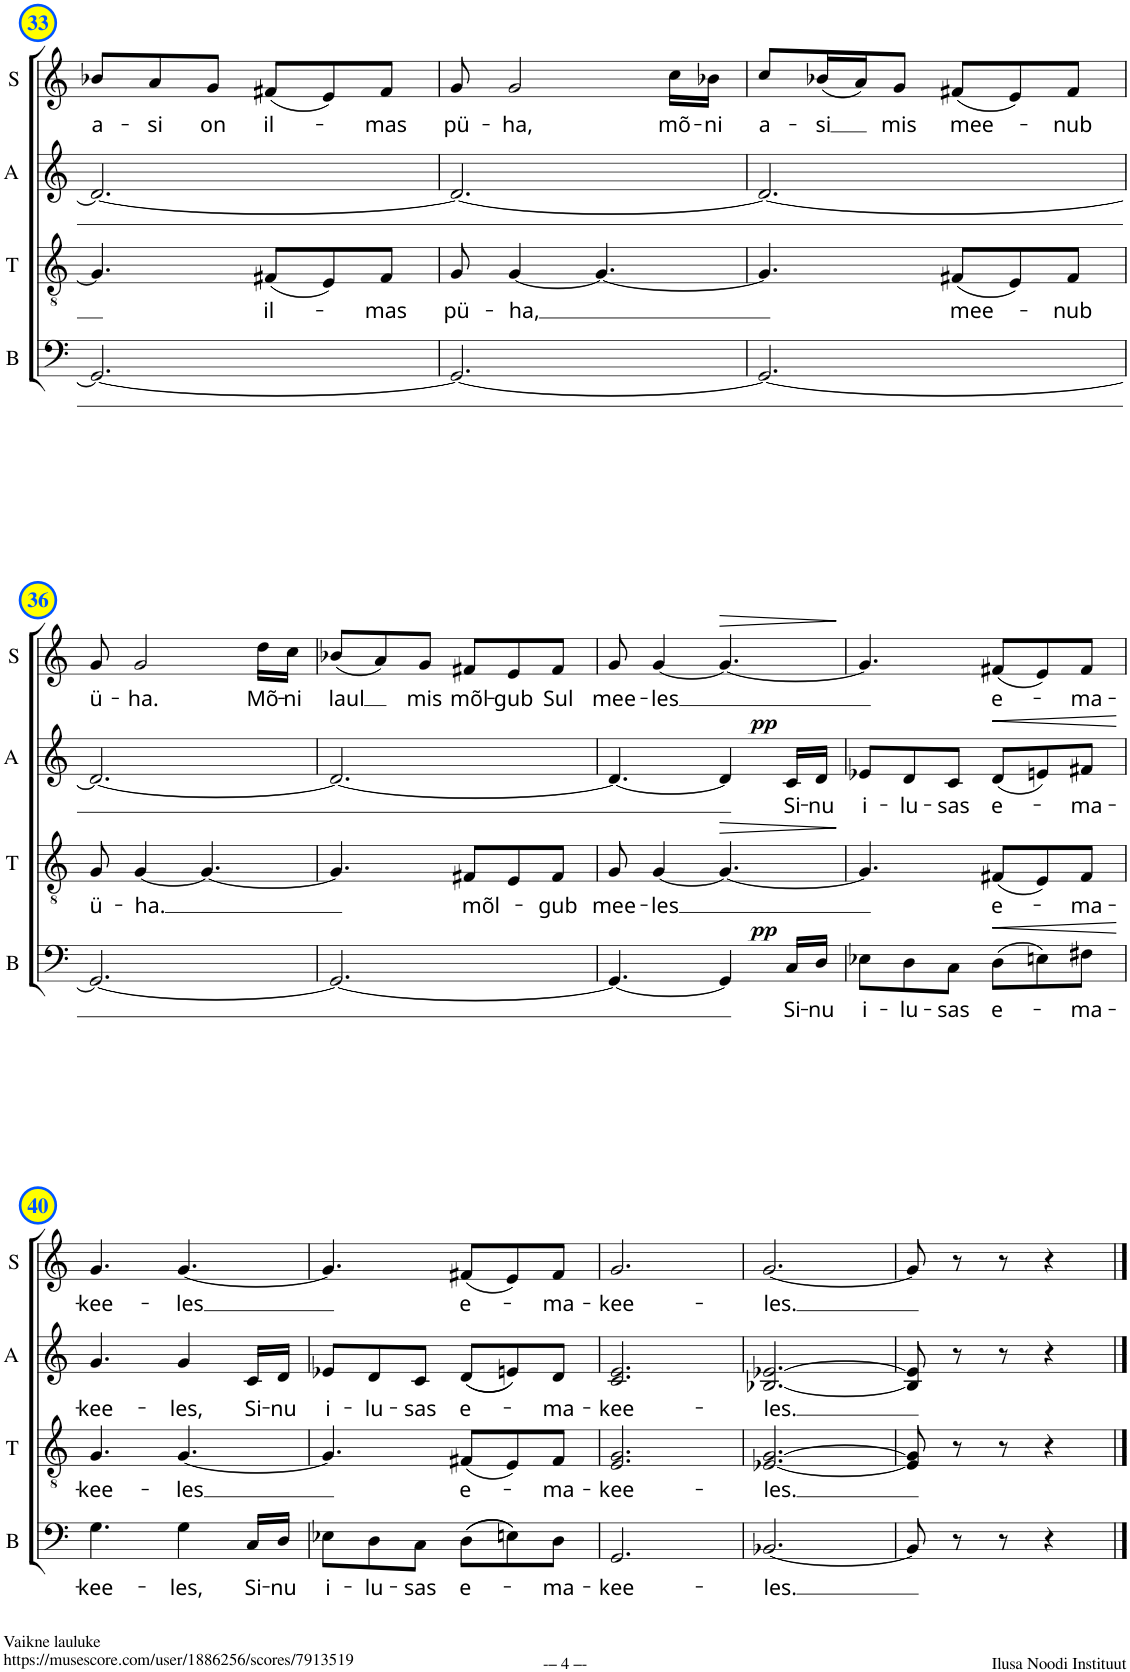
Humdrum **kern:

**kern	**text	**dynam	**kern	**text	**dynam	**kern	**text	**dynam	**kern	**text	**dynam
*part4	*part4	*part4	*part3	*part3	*part3	*part2	*part2	*part2	*part1	*part1	*part1
*staff4	*staff4	*staff4	*staff3	*staff3	*staff3	*staff2	*staff2	*staff2	*staff1	*staff1	*staff1
*I"B	*	*	*I"T	*	*	*I"A	*	*	*I"S	*	*
*I'B	*	*	*I'T	*	*	*I'A	*	*	*I'S	*	*
!!LO:PB:g=z
*clefF4	*	*	*clefGv2	*	*	*clefG2	*	*	*clefG2	*	*
*	*	*	*	*	*	*Trd1c2	*	*	*	*	*
*k[]	*	*	*k[]	*	*	*k[]	*	*	*k[]	*	*
*M6/8	*	*	*M6/8	*	*	*M6/8	*	*	*M6/8	*	*
=33	=33	=33	=33	=33	=33	=33	=33	=33	=33	=33	=33
!	!	!	!	!	!	!	!	!	!	!LO:LY:b	!
2.GG/_	.	.	4.G/]	.	.	2.d/_	.	.	8b-X/L	a-	.
!	!	!	!	!	!	!	!	!	!	!LO:LY:b	!
.	.	.	.	.	.	.	.	.	8a/	-si	.
!	!	!	!	!	!	!	!	!	!	!LO:LY:b	!
.	.	.	.	.	.	.	.	.	8g/J	on	.
!	!	!	!	!LO:LY:b	!	!	!	!	!	!LO:LY:b	!
.	.	.	(8F#X/L	il-	.	.	.	.	(8f#X/L	il-	.
.	.	.	8E/)	.	.	.	.	.	8e/)	.	.
!	!	!	!	!LO:LY:b	!	!	!	!	!	!LO:LY:b	!
.	.	.	8F#/J	-mas	.	.	.	.	8f#/J	-mas	.
=34	=34	=34	=34	=34	=34	=34	=34	=34	=34	=34	=34
!	!	!	!	!LO:LY:b	!	!	!	!	!	!LO:LY:b	!
2.GG/_	.	.	8G/	pü-	.	2.d/_	.	.	8g/	pü-	.
!	!	!	!	!LO:LY:b	!	!	!	!	!	!LO:LY:b	!
.	.	.	[4G/	-ha,	.	.	.	.	2g/	-ha,	.
.	.	.	4.G/_	.	.	.	.	.	.	.	.
!	!	!	!	!	!	!	!	!	!	!LO:LY:b	!
.	.	.	.	.	.	.	.	.	16cc\LL	mõ-	.
!	!	!	!	!	!	!	!	!	!	!LO:LY:b	!
.	.	.	.	.	.	.	.	.	16b-X\JJ	-ni	.
=35	=35	=35	=35	=35	=35	=35	=35	=35	=35	=35	=35
!	!	!	!	!	!	!	!	!	!	!LO:LY:b	!
2.GG/_	.	.	4.G/]	.	.	2.d/_	.	.	8cc/L	a-	.
!	!	!	!	!	!	!	!	!	!	!LO:LY:b	!
.	.	.	.	.	.	.	.	.	(16b-X/L	-si	.
.	.	.	.	.	.	.	.	.	16a/J)	.	.
!	!	!	!	!	!	!	!	!	!	!LO:LY:b	!
.	.	.	.	.	.	.	.	.	8g/J	mis	.
!	!	!	!	!LO:LY:b	!	!	!	!	!	!LO:LY:b	!
.	.	.	(8F#X/L	mee-	.	.	.	.	(8f#X/L	mee-	.
.	.	.	8E/)	.	.	.	.	.	8e/)	.	.
!	!	!	!	!LO:LY:b	!	!	!	!	!	!LO:LY:b	!
.	.	.	8F#/J	-nub	.	.	.	.	8f#/J	-nub	.
!!LO:LB:g=z
=36	=36	=36	=36	=36	=36	=36	=36	=36	=36	=36	=36
!	!	!	!	!LO:LY:b	!	!	!	!	!	!LO:LY:b	!
2.GG/_	.	.	8G/	ü-	.	2.d/_	.	.	8g/	ü-	.
!	!	!	!	!LO:LY:b	!	!	!	!	!	!LO:LY:b	!
.	.	.	[4G/	-ha.	.	.	.	.	2g/	-ha.	.
.	.	.	4.G/_	.	.	.	.	.	.	.	.
!	!	!	!	!	!	!	!	!	!	!LO:LY:b	!
.	.	.	.	.	.	.	.	.	16dd\LL	Mõ-	.
!	!	!	!	!	!	!	!	!	!	!LO:LY:b	!
.	.	.	.	.	.	.	.	.	16cc\JJ	-ni	.
=37	=37	=37	=37	=37	=37	=37	=37	=37	=37	=37	=37
!	!	!	!	!	!	!	!	!	!	!LO:LY:b	!
2.GG/_	.	.	4.G/]	.	.	2.d/_	.	.	(8b-X/L	laul	.
.	.	.	.	.	.	.	.	.	8a/)	.	.
!	!	!	!	!	!	!	!	!	!	!LO:LY:b	!
.	.	.	.	.	.	.	.	.	8g/J	mis	.
!	!	!	!	!LO:LY:b	!	!	!	!	!	!LO:LY:b	!
.	.	.	8F#X/L	mõl-	.	.	.	.	8f#X/L	mõl-	.
!	!	!	!	!	!	!	!	!	!	!LO:LY:b	!
.	.	.	8E/	.	.	.	.	.	8e/	gub	.
!	!	!	!	!LO:LY:b	!	!	!	!	!	!LO:LY:b	!
.	.	.	8F#/J	-gub	.	.	.	.	8f#/J	Sul	.
=38	=38	=38	=38	=38	=38	=38	=38	=38	=38	=38	=38
!	!	!	!	!LO:LY:b	!	!	!	!	!	!LO:LY:b	!
4.GG/_	.	.	8G/	mee-	.	4.d/_	.	.	8g/	mee-	.
!	!	!	!	!LO:LY:b	!	!	!	!	!	!LO:LY:b	!
.	.	.	[4G/	-les	.	.	.	.	[4g/	-les	.
!	!	!	!	!	!LO:HP:b	!	!	!	!	!	!LO:HP:b
4GG/]	.	.	4.G/_	.	>	4d/]	.	.	4.g/_	.	>
!	!LO:LY:b	!LO:DY:a	!	!	!	!	!LO:LY:b	!LO:DY:a	!	!	!
16C/LL	Si-	pp	.	.	.	16c/LL	Si-	pp	.	.	.
!	!LO:LY:b	!	!	!	!	!	!LO:LY:b	!	!	!	!
16D/JJ	-nu	.	.	.	.	16d/JJ	-nu	.	.	.	.
.	.	.	.	.	]	.	.	.	.	.	]
=39	=39	=39	=39	=39	=39	=39	=39	=39	=39	=39	=39
!	!LO:LY:b	!	!	!	!	!	!LO:LY:b	!	!	!	!
8E-X\L	i-	.	4.G/]	.	.	8e-X/L	i-	.	4.g/]	.	.
!	!LO:LY:b	!	!	!	!	!	!LO:LY:b	!	!	!	!
8D\	-lu-	.	.	.	.	8d/	-lu-	.	.	.	.
!	!LO:LY:b	!	!	!	!	!	!LO:LY:b	!	!	!	!
8C\J	-sas	.	.	.	.	8c/J	-sas	.	.	.	.
!	!LO:LY:b	!LO:HP:b	!	!LO:LY:b	!	!	!LO:LY:b	!LO:HP:b	!	!LO:LY:b	!
(8D\L	e-	<	(8F#X/L	e-	.	(8d/L	e-	<	(8f#X/L	e-	.
8En\)	.	.	8E/)	.	.	8en/)	.	.	8e/)	.	.
!	!LO:LY:b	!	!	!LO:LY:b	!	!	!LO:LY:b	!	!	!LO:LY:b	!
8F#X\J	-ma-	.	8F#/J	-ma-	.	8f#X/J	-ma-	.	8f#/J	-ma-	.
.	.	[	.	.	.	.	.	[	.	.	.
!!LO:LB:g=z
=40	=40	=40	=40	=40	=40	=40	=40	=40	=40	=40	=40
!	!LO:LY:b	!	!	!LO:LY:b	!	!	!LO:LY:b	!	!	!LO:LY:b	!
4.G\	-kee-	.	4.G/	-kee-	.	4.g/	-kee-	.	4.g/	-kee-	.
!	!LO:LY:b	!	!	!LO:LY:b	!	!	!LO:LY:b	!	!	!LO:LY:b	!
4G\	-les,	.	[4.G/	-les	.	4g/	-les,	.	[4.g/	-les	.
!	!LO:LY:b	!	!	!	!	!	!LO:LY:b	!	!	!	!
16C/LL	Si-	.	.	.	.	16c/LL	Si-	.	.	.	.
!	!LO:LY:b	!	!	!	!	!	!LO:LY:b	!	!	!	!
16D/JJ	-nu	.	.	.	.	16d/JJ	-nu	.	.	.	.
=41	=41	=41	=41	=41	=41	=41	=41	=41	=41	=41	=41
!	!LO:LY:b	!	!	!	!	!	!LO:LY:b	!	!	!	!
8E-X\L	i-	.	4.G/]	.	.	8e-X/L	i-	.	4.g/]	.	.
!	!LO:LY:b	!	!	!	!	!	!LO:LY:b	!	!	!	!
8D\	-lu-	.	.	.	.	8d/	-lu-	.	.	.	.
!	!LO:LY:b	!	!	!	!	!	!LO:LY:b	!	!	!	!
8C\J	-sas	.	.	.	.	8c/J	-sas	.	.	.	.
!	!LO:LY:b	!	!	!LO:LY:b	!	!	!LO:LY:b	!	!	!LO:LY:b	!
((8D\L	e-	.	(8F#X/L	e-	.	((8d/L	e-	.	(8f#X/L	e-	.
8En\))	.	.	8E/)	.	.	8en/))	.	.	8e/)	.	.
!	!LO:LY:b	!	!	!LO:LY:b	!	!	!LO:LY:b	!	!	!LO:LY:b	!
8D\J	-ma-	.	8F#/J	-ma-	.	8d/J	-ma-	.	8f#/J	-ma-	.
=42	=42	=42	=42	=42	=42	=42	=42	=42	=42	=42	=42
!	!LO:LY:b	!	!	!LO:LY:b	!	!	!LO:LY:b	!	!	!LO:LY:b	!
2.GG/	-kee-	.	2.E/ 2.G/	-kee-	.	2.c/ 2.e/	-kee-	.	2.g/	-kee-	.
=43	=43	=43	=43	=43	=43	=43	=43	=43	=43	=43	=43
!	!LO:LY:b	!	!	!LO:LY:b	!	!	!LO:LY:b	!	!	!LO:LY:b	!
[2.BB-X/	-les.	.	[2.E-X/ [2.G/	-les.	.	[2.B-X/ [2.e-X/	-les.	.	[2.g/	-les.	.
=44	=44	=44	=44	=44	=44	=44	=44	=44	=44	=44	=44
8BB-/]	.	.	8E-/] 8G/]	.	.	8B-/] 8e-/]	.	.	8g/]	.	.
8r	.	.	8r	.	.	8r	.	.	8r	.	.
8r	.	.	8r	.	.	8r	.	.	8r	.	.
4r	.	.	4r	.	.	4r	.	.	4r	.	.
==	==	==	==	==	==	==	==	==	==	==	==
*-	*-	*-	*-	*-	*-	*-	*-	*-	*-	*-	*-
